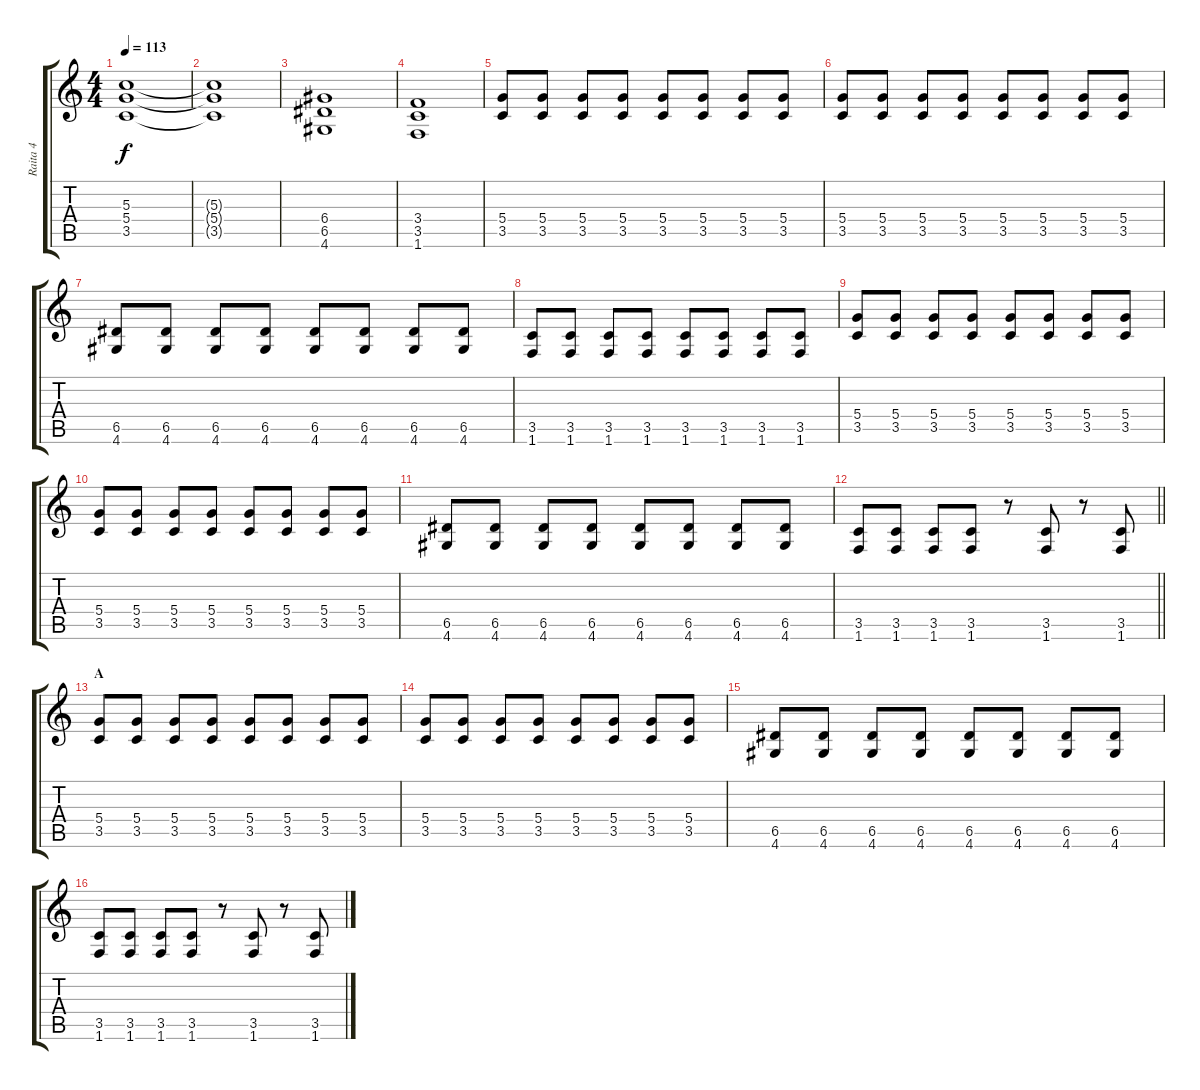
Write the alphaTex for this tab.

\track ("Raita 4" "Raita 4") {instrument distortionguitar}
\staff {score tabs}
\tuning (E4 B3 G3 D3 A2 E2) {hide}
\ts (4 4)
\tempo 113
\clef g2
\ks c
(5.3 5.4 3.5).1{dy f} |
(5.3{t} 5.4{t} 3.5{t}).1 |
(6.4 6.5 4.6).1 |
(3.4 3.5 1.6).1 |
(5.4 3.5).8 (5.4 3.5).8 (5.4 3.5).8 (5.4 3.5).8 (5.4 3.5).8 (5.4 3.5).8 (5.4 3.5).8 (5.4 3.5).8 |
(5.4 3.5).8 (5.4 3.5).8 (5.4 3.5).8 (5.4 3.5).8 (5.4 3.5).8 (5.4 3.5).8 (5.4 3.5).8 (5.4 3.5).8 |
(6.5 4.6).8 (6.5 4.6).8 (6.5 4.6).8 (6.5 4.6).8 (6.5 4.6).8 (6.5 4.6).8 (6.5 4.6).8 (6.5 4.6).8 |
(3.5 1.6).8 (3.5 1.6).8 (3.5 1.6).8 (3.5 1.6).8 (3.5 1.6).8 (3.5 1.6).8 (3.5 1.6).8 (3.5 1.6).8 |
(5.4 3.5).8 (5.4 3.5).8 (5.4 3.5).8 (5.4 3.5).8 (5.4 3.5).8 (5.4 3.5).8 (5.4 3.5).8 (5.4 3.5).8 |
(5.4 3.5).8 (5.4 3.5).8 (5.4 3.5).8 (5.4 3.5).8 (5.4 3.5).8 (5.4 3.5).8 (5.4 3.5).8 (5.4 3.5).8 |
(6.5 4.6).8 (6.5 4.6).8 (6.5 4.6).8 (6.5 4.6).8 (6.5 4.6).8 (6.5 4.6).8 (6.5 4.6).8 (6.5 4.6).8 |
\barLineRight lightlight
(3.5 1.6).8 (3.5 1.6).8 (3.5 1.6).8 (3.5 1.6).8 r.8 (3.5 1.6).8 r.8 (3.5 1.6).8 |
\section ("" "A")
(5.4 3.5).8 (5.4 3.5).8 (5.4 3.5).8 (5.4 3.5).8 (5.4 3.5).8 (5.4 3.5).8 (5.4 3.5).8 (5.4 3.5).8 |
(5.4 3.5).8 (5.4 3.5).8 (5.4 3.5).8 (5.4 3.5).8 (5.4 3.5).8 (5.4 3.5).8 (5.4 3.5).8 (5.4 3.5).8 |
(6.5 4.6).8 (6.5 4.6).8 (6.5 4.6).8 (6.5 4.6).8 (6.5 4.6).8 (6.5 4.6).8 (6.5 4.6).8 (6.5 4.6).8 |
(3.5 1.6).8 (3.5 1.6).8 (3.5 1.6).8 (3.5 1.6).8 r.8 (3.5 1.6).8 r.8 (3.5 1.6).8
